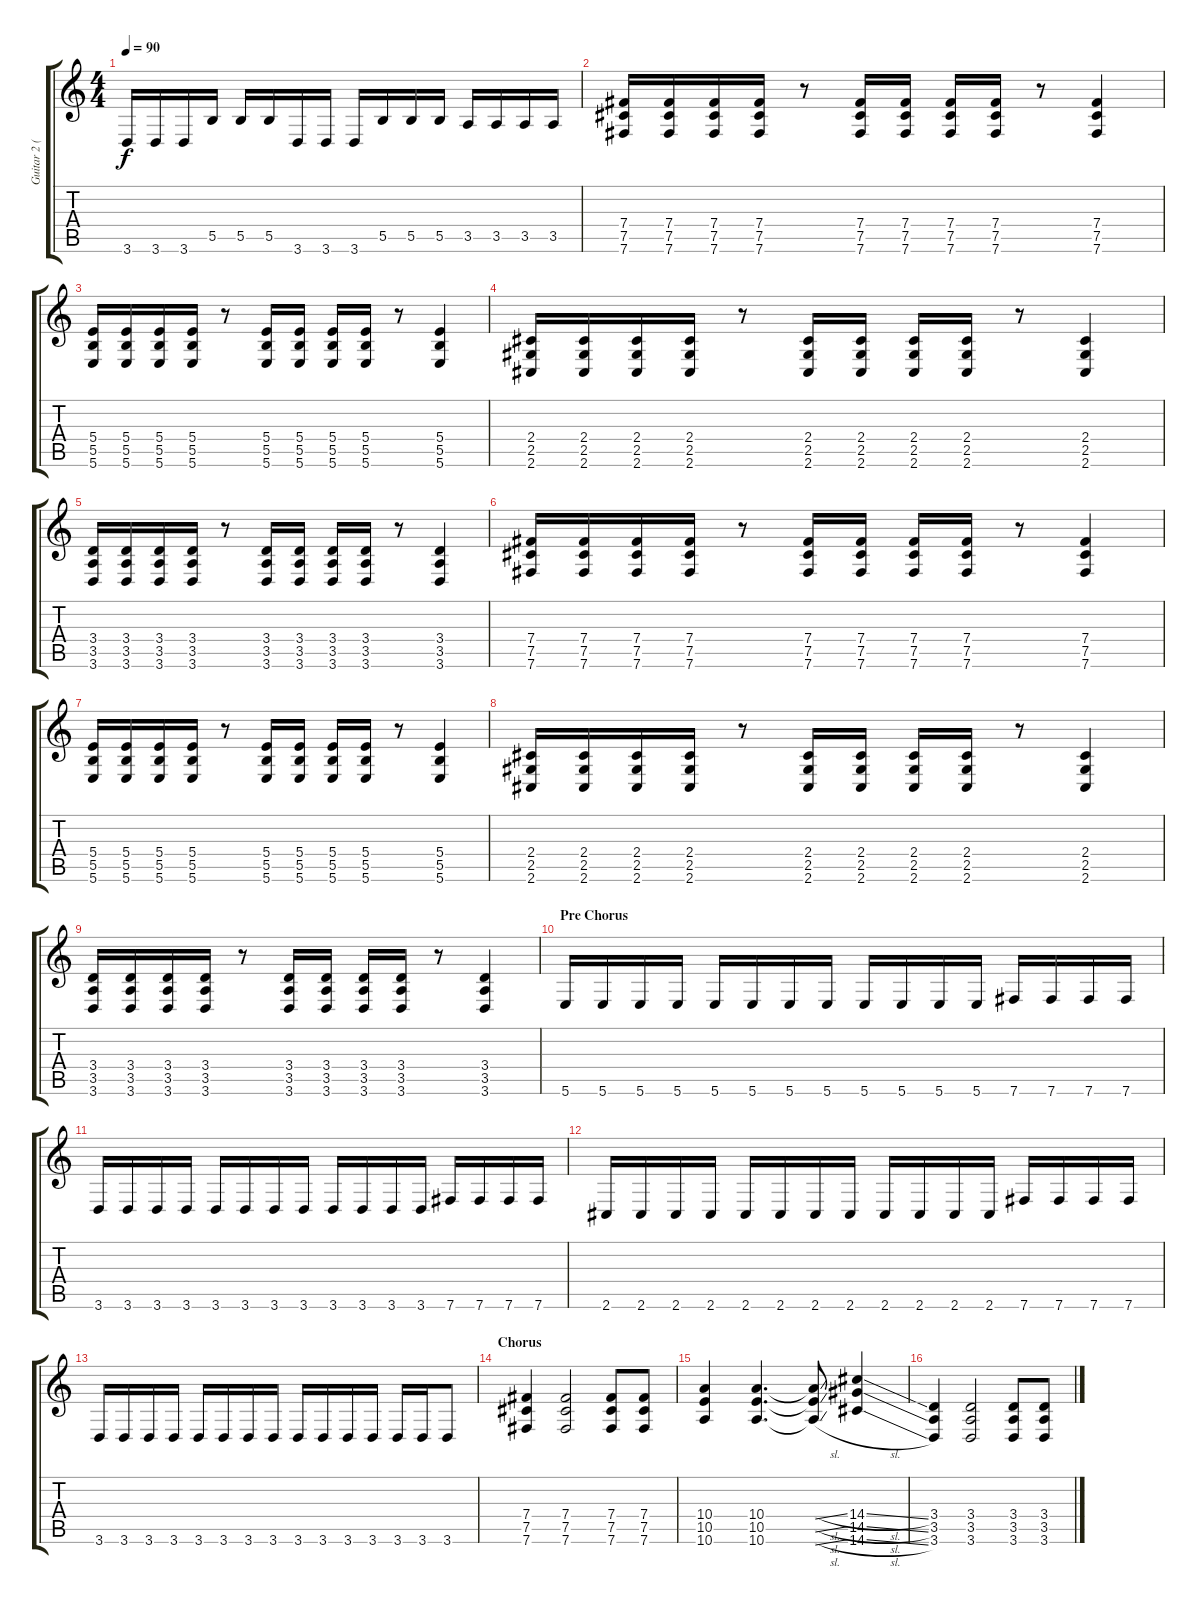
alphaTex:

\track ("Guitar 2 (Don Clark) Rythem" "Guitar 2 (") {instrument distortionguitar}
\staff {score tabs}
\tuning (Db4 Ab3 E3 B2 Gb2 B1) {hide}
\ts (4 4)
\tempo 90
\clef g2
\ks c
3.6.16{dy f} 3.6.16 3.6.16 5.5.16 5.5.16 5.5.16 3.6.16 3.6.16 3.6.16 5.5.16 5.5.16 5.5.16 3.5.16 3.5.16 3.5.16 3.5.16 |
(7.4 7.5 7.6).16 (7.4 7.5 7.6).16 (7.4 7.5 7.6).16 (7.4 7.5 7.6).16 r.8 (7.4 7.5 7.6).16 (7.4 7.5 7.6).16 (7.4 7.5 7.6).16 (7.4 7.5 7.6).16 r.8 (7.4 7.5 7.6).4 |
(5.4 5.5 5.6).16 (5.4 5.5 5.6).16 (5.4 5.5 5.6).16 (5.4 5.5 5.6).16 r.8 (5.4 5.5 5.6).16 (5.4 5.5 5.6).16 (5.4 5.5 5.6).16 (5.4 5.5 5.6).16 r.8 (5.4 5.5 5.6).4 |
(2.4 2.5 2.6).16 (2.4 2.5 2.6).16 (2.4 2.5 2.6).16 (2.4 2.5 2.6).16 r.8 (2.4 2.5 2.6).16 (2.4 2.5 2.6).16 (2.4 2.5 2.6).16 (2.4 2.5 2.6).16 r.8 (2.4 2.5 2.6).4 |
(3.4 3.5 3.6).16 (3.4 3.5 3.6).16 (3.4 3.5 3.6).16 (3.4 3.5 3.6).16 r.8 (3.4 3.5 3.6).16 (3.4 3.5 3.6).16 (3.4 3.5 3.6).16 (3.4 3.5 3.6).16 r.8 (3.4 3.5 3.6).4 |
(7.4 7.5 7.6).16 (7.4 7.5 7.6).16 (7.4 7.5 7.6).16 (7.4 7.5 7.6).16 r.8 (7.4 7.5 7.6).16 (7.4 7.5 7.6).16 (7.4 7.5 7.6).16 (7.4 7.5 7.6).16 r.8 (7.4 7.5 7.6).4 |
(5.4 5.5 5.6).16 (5.4 5.5 5.6).16 (5.4 5.5 5.6).16 (5.4 5.5 5.6).16 r.8 (5.4 5.5 5.6).16 (5.4 5.5 5.6).16 (5.4 5.5 5.6).16 (5.4 5.5 5.6).16 r.8 (5.4 5.5 5.6).4 |
(2.4 2.5 2.6).16 (2.4 2.5 2.6).16 (2.4 2.5 2.6).16 (2.4 2.5 2.6).16 r.8 (2.4 2.5 2.6).16 (2.4 2.5 2.6).16 (2.4 2.5 2.6).16 (2.4 2.5 2.6).16 r.8 (2.4 2.5 2.6).4 |
(3.4 3.5 3.6).16 (3.4 3.5 3.6).16 (3.4 3.5 3.6).16 (3.4 3.5 3.6).16 r.8 (3.4 3.5 3.6).16 (3.4 3.5 3.6).16 (3.4 3.5 3.6).16 (3.4 3.5 3.6).16 r.8 (3.4 3.5 3.6).4 |
\section ("" "Pre Chorus")
5.6.16 5.6.16 5.6.16 5.6.16 5.6.16 5.6.16 5.6.16 5.6.16 5.6.16 5.6.16 5.6.16 5.6.16 7.6.16 7.6.16 7.6.16 7.6.16 |
3.6.16 3.6.16 3.6.16 3.6.16 3.6.16 3.6.16 3.6.16 3.6.16 3.6.16 3.6.16 3.6.16 3.6.16 7.6.16 7.6.16 7.6.16 7.6.16 |
2.6.16 2.6.16 2.6.16 2.6.16 2.6.16 2.6.16 2.6.16 2.6.16 2.6.16 2.6.16 2.6.16 2.6.16 7.6.16 7.6.16 7.6.16 7.6.16 |
3.6.16 3.6.16 3.6.16 3.6.16 3.6.16 3.6.16 3.6.16 3.6.16 3.6.16 3.6.16 3.6.16 3.6.16 3.6.16 3.6.16 3.6.8 |
\section ("" "Chorus")
(7.4 7.5 7.6).4 (7.4 7.5 7.6).2 (7.4 7.5 7.6).8 (7.4 7.5 7.6).8 |
(10.4 10.5 10.6).4 (10.4 10.5 10.6).4{d} (10.4{sl t} 10.5{sl t} 10.6{sl t}).8 (14.4{sl} 14.5{sl} 14.6{sl}).4 |
(3.4 3.5 3.6).4 (3.4 3.5 3.6).2 (3.4 3.5 3.6).8 (3.4 3.5 3.6).8
